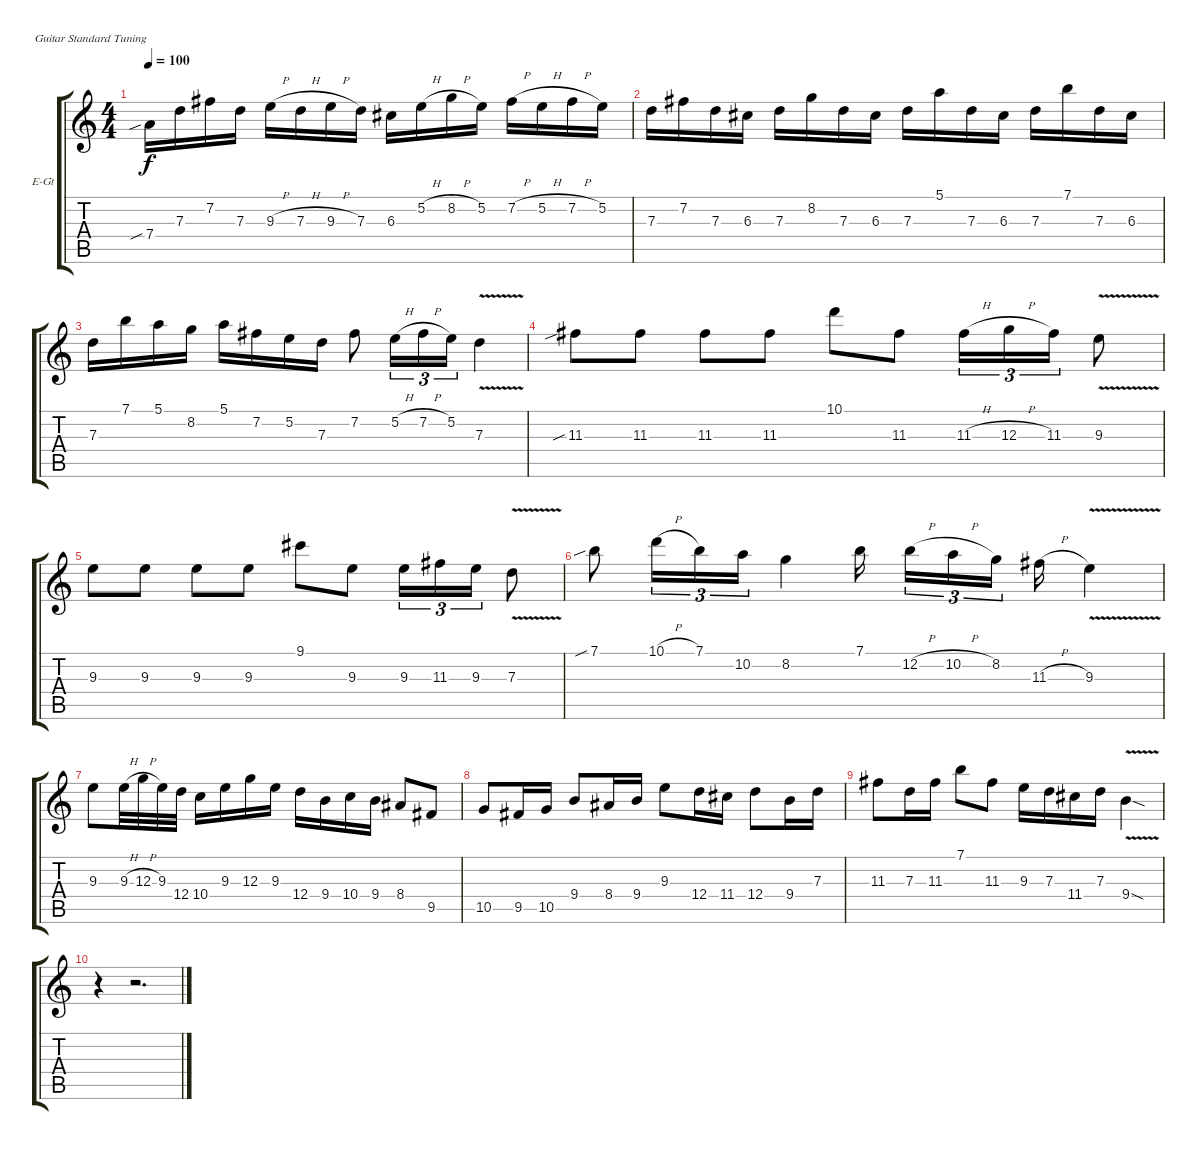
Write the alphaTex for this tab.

\bracketExtendMode groupsimilarinstruments
\firstSystemTrackNameOrientation horizontal
\otherSystemsTrackNameOrientation horizontal
\track ("Guitar" "E-Gt") {instrument distortionguitar}
\staff {score tabs}
\tuning (E4 B3 G3 D3 A2 E2)
\ts (4 4)
\tempo 100
\clef g2
\ks c
7.4{sib}.16{dy f} 7.3.16 7.2.16 7.3.16 9.3{h}.16 7.3{h}.16 9.3{h}.16 7.3.16 6.3.16 5.2{h}.16 8.2{h}.16 5.2.16 7.2{h}.16 5.2{h}.16 7.2{h}.16 5.2.16 |
7.3.16 7.2.16 7.3.16 6.3.16 7.3.16 8.2.16 7.3.16 6.3.16 7.3.16 5.1.16 7.3.16 6.3.16 7.3.16 7.1.16 7.3.16 6.3.16 |
7.3.16 7.1.16 5.1.16 8.2.16 5.1.16 7.2.16 5.2.16 7.3.16 7.2.8 5.2{h}.16{tu (3 2)} 7.2{h}.16{tu (3 2)} 5.2.16{tu (3 2)} 7.3{v}.4 |
11.3{sib}.8 11.3.8 11.3.8 11.3.8 10.1.8 11.3.8 11.3{h}.16{tu (3 2)} 12.3{h}.16{tu (3 2)} 11.3.16{tu (3 2)} 9.3{v}.8 |
9.3.8 9.3.8 9.3.8 9.3.8 9.1.8 9.3.8 9.3.16{tu (3 2)} 11.3.16{tu (3 2)} 9.3.16{tu (3 2)} 7.3{v}.8 |
7.1{sib}.8 10.1{h}.16{tu (3 2)} 7.1.16{tu (3 2)} 10.2.16{tu (3 2)} 8.2.4 7.1.16 12.2{h}.16{tu (3 2)} 10.2{h}.16{tu (3 2)} 8.2.16{tu (3 2)} 11.3{h}.16 9.3{v}.4 |
9.3.8 9.3{h}.32 12.3{h}.32 9.3.32 12.4.32 10.4.16 9.3.16 12.3.16 9.3.16 12.4.16 9.4.16 10.4.16 9.4.16 8.4.8 9.5.8 |
10.5.8 9.5.16 10.5.16 9.4.8 8.4.16 9.4.16 9.3.8 12.4.16 11.4.16 12.4.8 9.4.16 7.3.16 |
11.3.8 7.3.16 11.3.16 7.1.8 11.3.8 9.3.16 7.3.16 11.4.16 7.3.16 9.4{v sod}.4 |
r.4 r.2{d}
